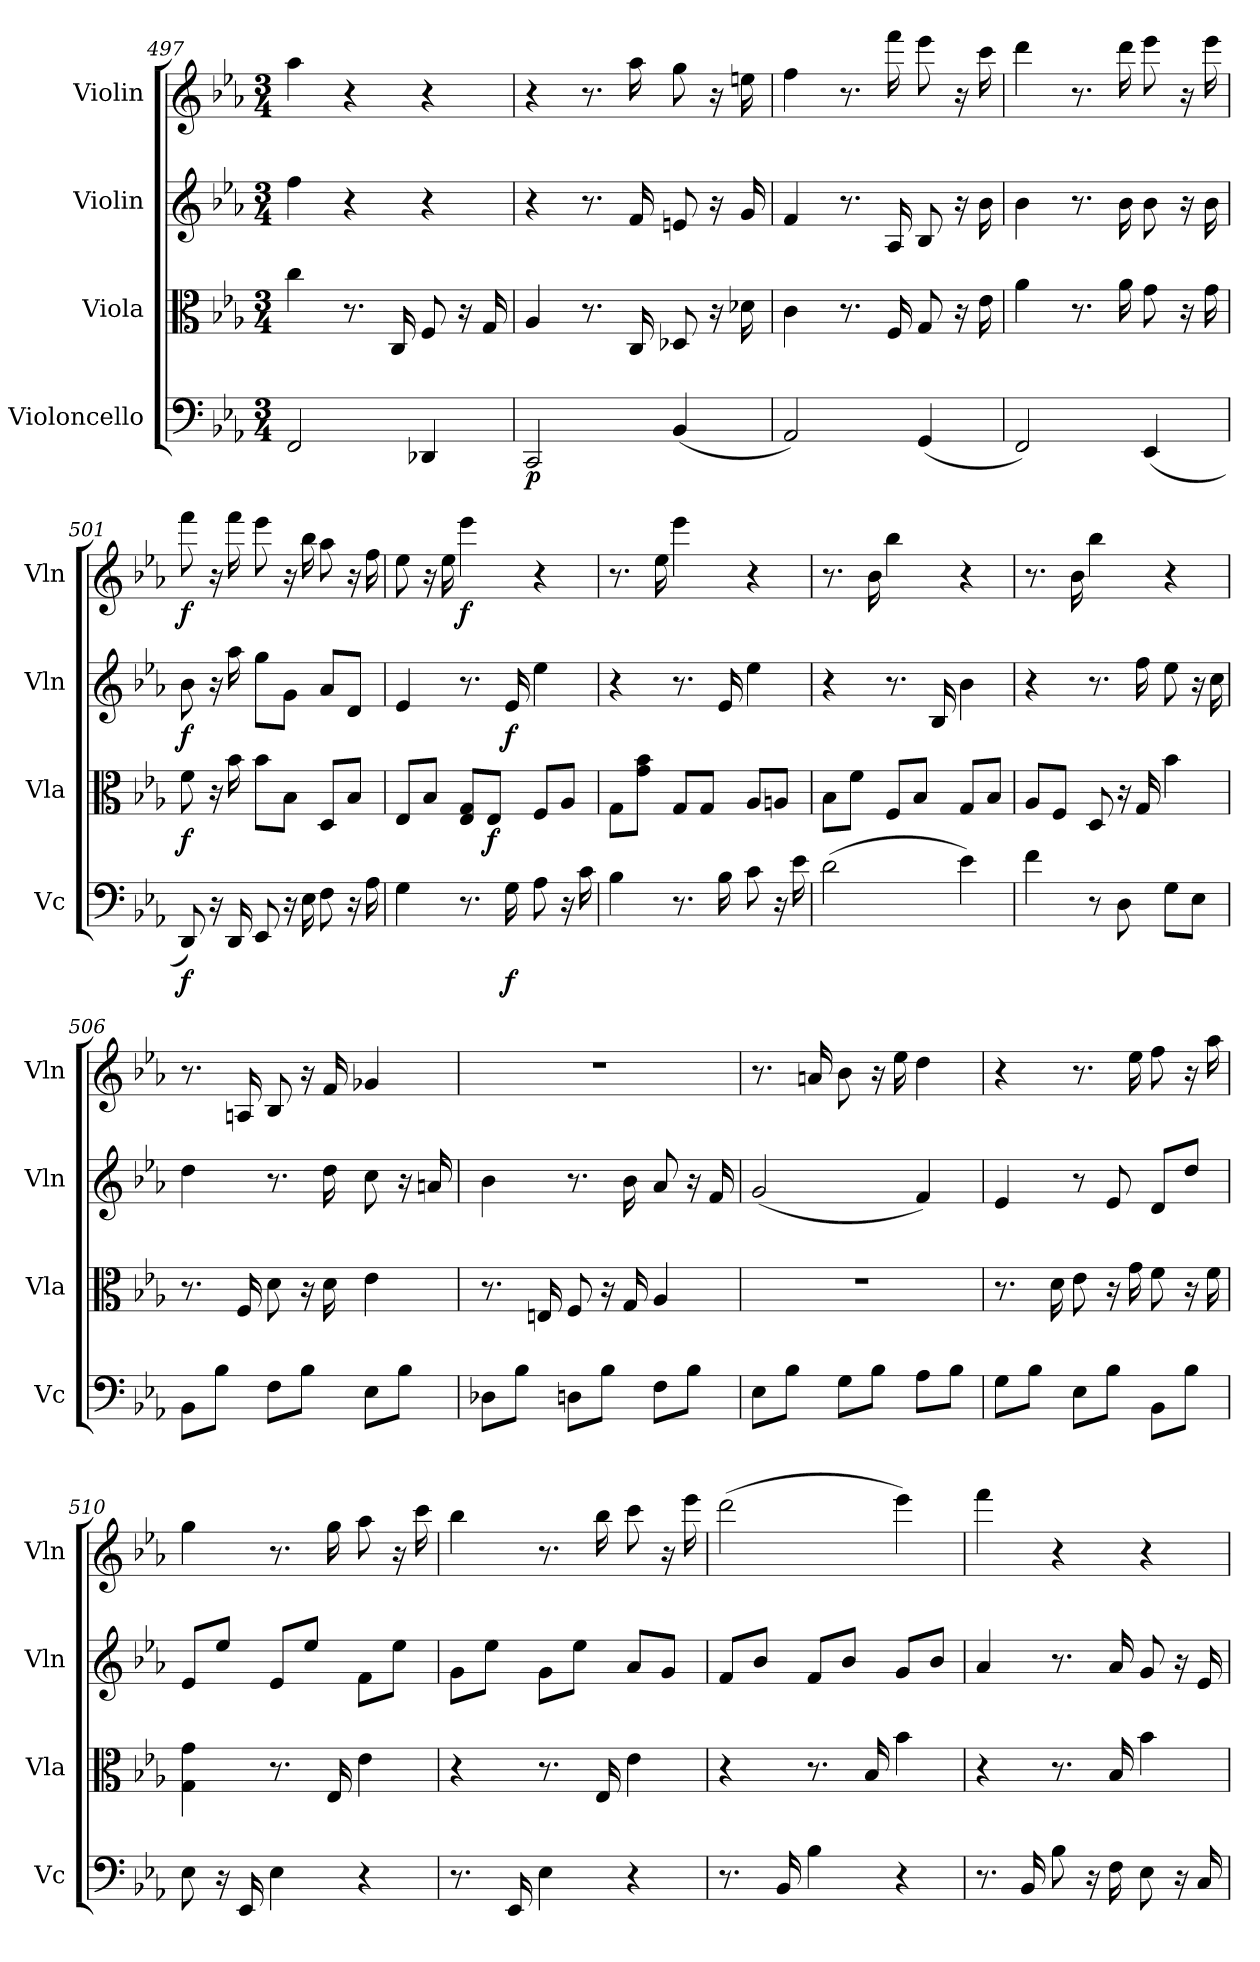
**kern	**dynam	**kern	**dynam	**kern	**dynam	**kern	**dynam
*part4	*part4	*part3	*part3	*part2	*part2	*part1	*part1
*staff4	*staff4	*staff3	*staff3	*staff2	*staff2	*staff1	*staff1
*I"Violoncello	*	*I"Viola	*	*I"Violin	*	*I"Violin	*
*I'Vc	*	*I'Vla	*	*I'Vln	*	*I'Vln	*
*clefF4	*	*clefC3	*	*clefG2	*	*clefG2	*
*k[b-e-a-]	*	*k[b-e-a-]	*	*k[b-e-a-]	*	*k[b-e-a-]	*
*M3/4	*	*M3/4	*	*M3/4	*	*M3/4	*
=497	=497	=497	=497	=497	=497	=497	=497
2FF	.	4cc	.	4ff	.	4aa-	.
.	.	8.r	.	4r	.	4r	.
.	.	16C	.	.	.	.	.
4DD-X	.	8F	.	4r	.	4r	.
.	.	16r	.	.	.	.	.
.	.	16G	.	.	.	.	.
=498	=498	=498	=498	=498	=498	=498	=498
2CC	p	4A-	.	4r	.	4r	.
.	.	8.r	.	8.r	.	8.r	.
.	.	16C	.	16f	.	16aa-	.
(4BB-	.	8D-X	.	8en	.	8gg	.
.	.	16r	.	16r	.	16r	.
.	.	16d-X	.	16g	.	16een	.
=499	=499	=499	=499	=499	=499	=499	=499
2AA-)	.	4c	.	4f	.	4ff	.
.	.	8.r	.	8.r	.	8.r	.
.	.	16F	.	16A-	.	16fff	.
(4GG	.	8G	.	8B-	.	8eee-	.
.	.	16r	.	16r	.	16r	.
.	.	16e-	.	16b-	.	16ccc	.
=500	=500	=500	=500	=500	=500	=500	=500
2FF)	.	4a-	.	4b-	.	4ddd	.
.	.	8.r	.	8.r	.	8.r	.
.	.	16a-	.	16b-	.	16ddd	.
(4EE-	.	8g	.	8b-	.	8eee-	.
.	.	16r	.	16r	.	16r	.
.	.	16g	.	16b-	.	16eee-	.
=501	=501	=501	=501	=501	=501	=501	=501
8DD)	f	8f	f	8b-	f	8fff	f
16r	.	16r	.	16r	.	16r	.
16DD	.	16b-	.	16aa-	.	16fff	.
8EE-	.	8b-\L	.	8gg\L	.	8eee-	.
16r	.	8B-\J	.	8g\J	.	16r	.
16E-	.	.	.	.	.	16bb-	.
8F	.	8D/L	.	8a-/L	.	8aa-	.
16r	.	8B-/J	.	8d/J	.	16r	.
16A-	.	.	.	.	.	16ff	.
=502	=502	=502	=502	=502	=502	=502	=502
4G	.	8E-/L	.	4e-	.	8ee-	.
.	.	8B-/J	.	.	.	16r	.
.	.	.	.	.	.	16ee-	.
8.r	.	8E-/ 8G/L	.	8.r	.	4eee-	f
.	.	8E-/J	f	.	.	.	.
16G	f	.	.	16e-	f	.	.
8A-	.	8F/L	.	4ee-	.	4r	.
16r	.	8A-/J	.	.	.	.	.
16c	.	.	.	.	.	.	.
=503	=503	=503	=503	=503	=503	=503	=503
4B-	.	8G\L	.	4r	.	8.r	.
.	.	8g\ 8b-\J	.	.	.	.	.
.	.	.	.	.	.	16ee-	.
8.r	.	8G/L	.	8.r	.	4eee-	.
.	.	8G/J	.	.	.	.	.
16B-	.	.	.	16e-	.	.	.
8c	.	8A-/L	.	4ee-	.	4r	.
16r	.	8An/J	.	.	.	.	.
16e-	.	.	.	.	.	.	.
=504	=504	=504	=504	=504	=504	=504	=504
(2d	.	8B-\L	.	4r	.	8.r	.
.	.	8f\J	.	.	.	.	.
.	.	.	.	.	.	16b-	.
.	.	8F/L	.	8.r	.	4bb-	.
.	.	8B-/J	.	.	.	.	.
.	.	.	.	16B-	.	.	.
4e-)	.	8G/L	.	4b-	.	4r	.
.	.	8B-/J	.	.	.	.	.
=505	=505	=505	=505	=505	=505	=505	=505
4f	.	8A-/L	.	4r	.	8.r	.
.	.	8F/J	.	.	.	.	.
.	.	.	.	.	.	16b-	.
8r	.	8D	.	8.r	.	4bb-	.
8D	.	16r	.	.	.	.	.
.	.	16G	.	16ff	.	.	.
8G\L	.	4b-	.	8ee-	.	4r	.
8E-\J	.	.	.	16r	.	.	.
.	.	.	.	16cc	.	.	.
=506	=506	=506	=506	=506	=506	=506	=506
8BB-\L	.	8.r	.	4dd	.	8.r	.
8B-\J	.	.	.	.	.	.	.
.	.	16F	.	.	.	16An	.
8F\L	.	8d	.	8.r	.	8B-	.
8B-\J	.	16r	.	.	.	16r	.
.	.	16d	.	16dd	.	16f	.
8E-\L	.	4e-	.	8cc	.	4g-X	.
8B-\J	.	.	.	16r	.	.	.
.	.	.	.	16an	.	.	.
=507	=507	=507	=507	=507	=507	=507	=507
8D-X\L	.	8.r	.	4b-	.	2.r	.
8B-\J	.	.	.	.	.	.	.
.	.	16En	.	.	.	.	.
8Dn\L	.	8F	.	8.r	.	.	.
8B-\J	.	16r	.	.	.	.	.
.	.	16G	.	16b-	.	.	.
8F\L	.	4A-	.	8a-	.	.	.
8B-\J	.	.	.	16r	.	.	.
.	.	.	.	16f	.	.	.
=508	=508	=508	=508	=508	=508	=508	=508
8E-\L	.	2.r	.	(2g	.	8.r	.
8B-\J	.	.	.	.	.	.	.
.	.	.	.	.	.	16an	.
8G\L	.	.	.	.	.	8b-	.
8B-\J	.	.	.	.	.	16r	.
.	.	.	.	.	.	16ee-	.
8A-\L	.	.	.	4f)	.	4dd	.
8B-\J	.	.	.	.	.	.	.
=509	=509	=509	=509	=509	=509	=509	=509
8G\L	.	8.r	.	4e-	.	4r	.
8B-\J	.	.	.	.	.	.	.
.	.	16d	.	.	.	.	.
8E-\L	.	8e-	.	8r	.	8.r	.
8B-\J	.	16r	.	8e-	.	.	.
.	.	16g	.	.	.	16ee-	.
8BB-\L	.	8f	.	8d/L	.	8ff	.
8B-\J	.	16r	.	8dd/J	.	16r	.
.	.	16f	.	.	.	16aa-	.
=510	=510	=510	=510	=510	=510	=510	=510
8E-	.	4G 4g	.	8e-/L	.	4gg	.
16r	.	.	.	8ee-/J	.	.	.
16EE-	.	.	.	.	.	.	.
4E-	.	8.r	.	8e-/L	.	8.r	.
.	.	.	.	8ee-/J	.	.	.
.	.	16E-	.	.	.	16gg	.
4r	.	4e-	.	8f\L	.	8aa-	.
.	.	.	.	8ee-\J	.	16r	.
.	.	.	.	.	.	16ccc	.
=511	=511	=511	=511	=511	=511	=511	=511
8.r	.	4r	.	8g\L	.	4bb-	.
.	.	.	.	8ee-\J	.	.	.
16EE-	.	.	.	.	.	.	.
4E-	.	8.r	.	8g\L	.	8.r	.
.	.	.	.	8ee-\J	.	.	.
.	.	16E-	.	.	.	16bb-	.
4r	.	4e-	.	8a-/L	.	8ccc	.
.	.	.	.	8g/J	.	16r	.
.	.	.	.	.	.	16eee-	.
=512	=512	=512	=512	=512	=512	=512	=512
8.r	.	4r	.	8f/L	.	(2ddd	.
.	.	.	.	8b-/J	.	.	.
16BB-	.	.	.	.	.	.	.
4B-	.	8.r	.	8f/L	.	.	.
.	.	.	.	8b-/J	.	.	.
.	.	16B-	.	.	.	.	.
4r	.	4b-	.	8g/L	.	4eee-)	.
.	.	.	.	8b-/J	.	.	.
=513	=513	=513	=513	=513	=513	=513	=513
8.r	.	4r	.	4a-	.	4fff	.
16BB-	.	.	.	.	.	.	.
8B-	.	8.r	.	8.r	.	4r	.
16r	.	.	.	.	.	.	.
16F	.	16B-	.	16a-	.	.	.
8E-	.	4b-	.	8g	.	4r	.
16r	.	.	.	16r	.	.	.
16C	.	.	.	16e-	.	.	.
=	=	=	=	=	=	=	=
*-	*-	*-	*-	*-	*-	*-	*-
